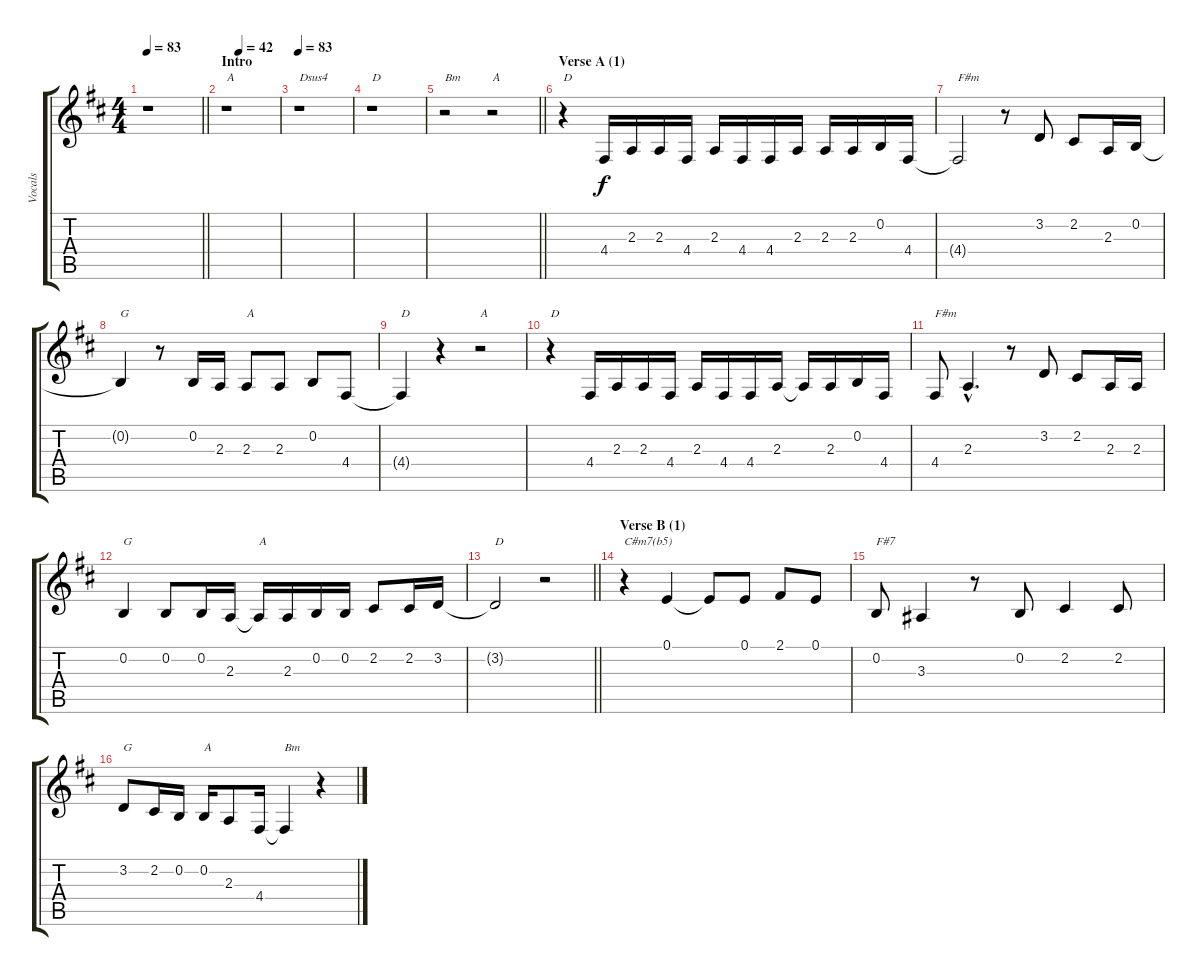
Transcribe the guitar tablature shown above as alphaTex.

\track ("Vocals" "Vocals") {instrument sopranosax}
\staff {score tabs}
\tuning (E4 B3 G3 D3 A2 E2) {hide}
\ts (4 4)
\tempo 83
\clef g2
\barLineRight lightlight
\ks d
r.1{dy f instrument sopranosax} |
\section ("" "Intro")
\tempo (42 0.25)
r.1{txt "A"} |
\tempo 83
r.1{txt "Dsus4"} |
r.1{txt "D"} |
\barLineRight lightlight
r.2{txt "Bm"} r.2{txt "A"} |
\section ("" "Verse A (1)")
r.4{txt "D"} 4.4.16 2.3.16 2.3.16 4.4.16 2.3.16 4.4.16 4.4.16 2.3.16 2.3.16 2.3.16 0.2.16 4.4.16 |
4.4{t}.2{txt "F#m"} r.8 3.2.8 2.2.8 2.3.16 0.2.16 |
0.2{t}.4{txt "G"} r.8 0.2.16 2.3.16 2.3.8{txt "A"} 2.3.8 0.2.8 4.4.8 |
4.4{t}.4{txt "D"} r.4 r.2{txt "A"} |
r.4{txt "D"} 4.4.16 2.3.16 2.3.16 4.4.16 2.3.16 4.4.16 4.4.16 2.3.16 2.3{t}.16 2.3.16 0.2.16 4.4.16 |
4.4.8{txt "F#m"} 2.3{hac}.4{d} r.8 3.2.8 2.2.8 2.3.16 2.3.16 |
0.2.4{txt "G"} 0.2.8 0.2.16 2.3.16 2.3{t}.16{txt "A"} 2.3.16 0.2.16 0.2.16 2.2.8 2.2.16 3.2.16 |
\barLineRight lightlight
3.2{t}.2{txt "D"} r.2 |
\section ("" "Verse B (1)")
r.4{txt "C#m7(b5)"} 0.1.4 0.1{t}.8 0.1.8 2.1.8 0.1.8 |
0.2.8{txt "F#7"} 3.3.4 r.8 0.2.8 2.2.4 2.2.8 |
3.2.8{txt "G"} 2.2.16 0.2.16 0.2.16{txt "A"} 2.3.8 4.4.16 4.4{t}.4{txt "Bm"} r.4
